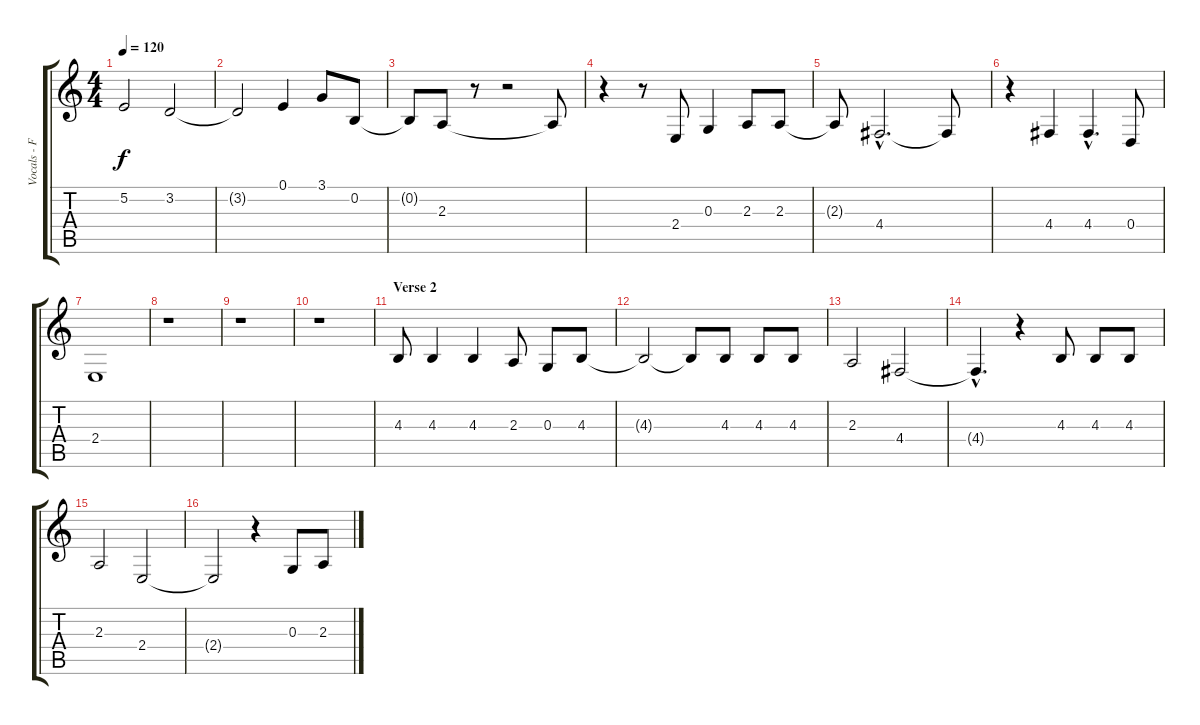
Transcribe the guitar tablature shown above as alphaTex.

\track ("Vocals - FRED" "Vocals - F") {instrument cello}
\staff {score tabs}
\tuning (E4 B3 G3 D3 A2 E2) {hide}
\ts (4 4)
\tempo 120
\clef g2
\ks c
5.2.2{dy f} 3.2.2 |
3.2{t}.2 0.1.4 3.1.8 0.2.8 |
0.2{t}.8 2.3.8 r.8 r.2 2.3{t}.8 |
r.4 r.8 2.4.8 0.3.4 2.3.8 2.3.8 |
2.3{t}.8 4.4{hac}.2{d} 4.4{t}.8 |
r.4 4.4.4 4.4{hac}.4{d} 0.4.8 |
2.4.1 |
r.1 |
r.1 |
r.1 |
\section ("" "Verse 2")
4.3.8 4.3.4 4.3.4 2.3.8 0.3.8 4.3.8 |
4.3{t}.2 4.3{t}.8 4.3.8 4.3.8 4.3.8 |
2.3.2 4.4.2 |
4.4{hac t}.4{d} r.4 4.3.8 4.3.8 4.3.8 |
2.3.2 2.4.2 |
2.4{t}.2 r.4 0.3.8 2.3.8
